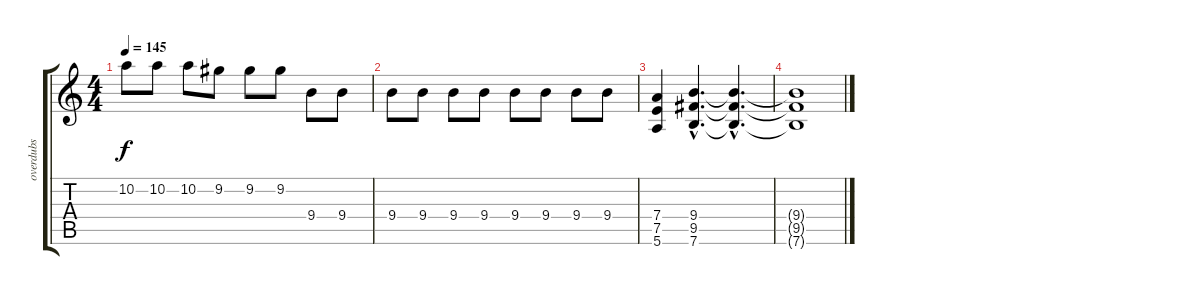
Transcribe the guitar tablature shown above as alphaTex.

\track ("overdubs" "overdubs") {instrument overdrivenguitar}
\staff {score tabs}
\tuning (E4 B3 G3 D3 A2 E2) {hide}
\ts (4 4)
\tempo 145
\clef g2
\ks c
10.2.8{dy f} 10.2.8 10.2.8 9.2.8 9.2.8 9.2.8 9.4.8 9.4.8 |
9.4.8 9.4.8 9.4.8 9.4.8 9.4.8 9.4.8 9.4.8 9.4.8 |
(7.4 7.5 5.6).4 (9.4{hac} 9.5{hac} 7.6{hac}).4{d volume 0} (9.4{hac t} 9.5{hac t} 7.6{hac t}).4{d} |
(9.4{t} 9.5{t} 7.6{t}).1
